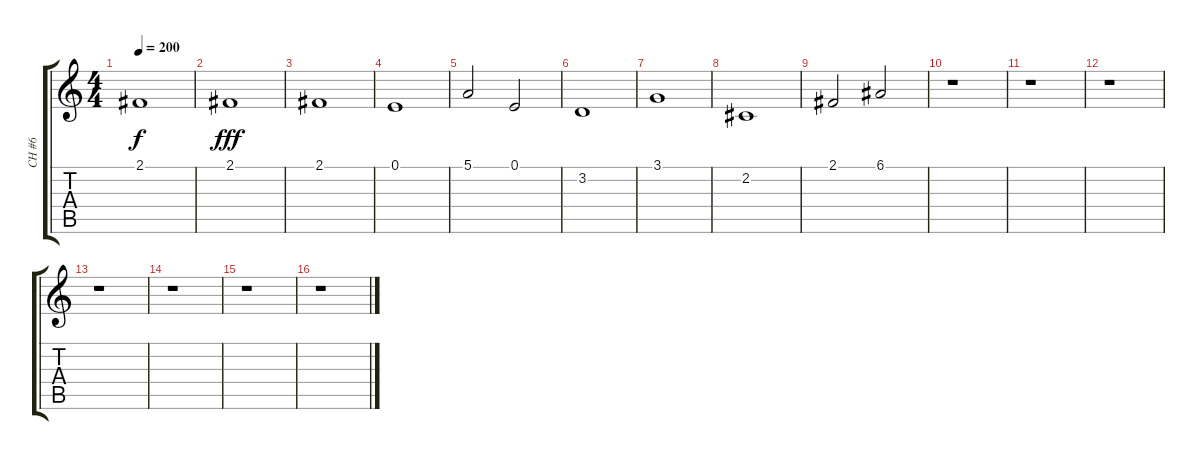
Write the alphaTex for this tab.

\track ("CH #6" "CH #6") {instrument synthvoice}
\staff {score tabs}
\tuning (E4 B3 G3 D3 A2 E2) {hide}
\ts (4 4)
\tempo 200
\clef g2
\ks c
2.1.1{dy f} |
2.1.1{dy fff} |
2.1.1 |
0.1.1 |
5.1.2 0.1.2 |
3.2.1 |
3.1.1 |
2.2.1 |
2.1.2 6.1.2 |
r.1 |
r.1 |
r.1 |
r.1 |
r.1 |
r.1 |
r.1
